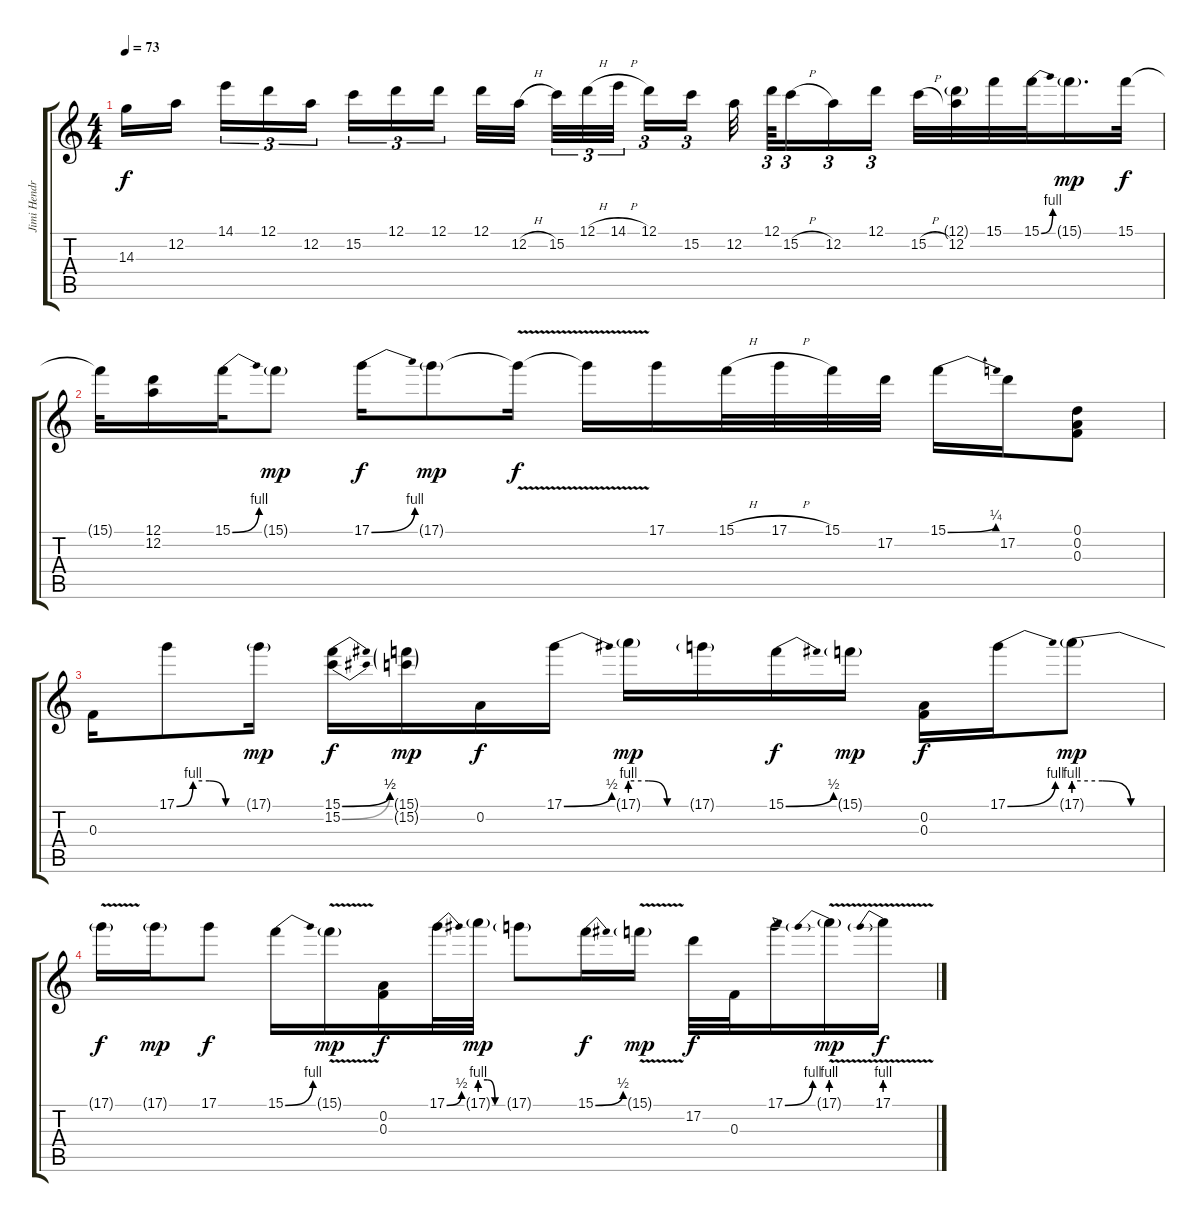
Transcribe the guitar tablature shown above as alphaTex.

\track ("Jimi Hendrix" "Jimi Hendr") {instrument overdrivenguitar}
\staff {score tabs}
\tuning (D4 A3 F3 C3 G2 D2) {hide}
\ts (4 4)
\tempo 73
\clef g2
\ks c
14.3.16{dy f} 12.2.16 14.1.16{tu (3 2)} 12.1.16{tu (3 2)} 12.2.16{tu (3 2)} 15.2.16{tu (3 2)} 12.1.16{tu (3 2)} 12.1.16{tu (3 2)} 12.1.32 12.2{h}.32 15.2.32{tu (3 2)} 12.1{h}.32{tu (3 2)} 14.1{h}.32{tu (3 2)} 12.1.16{tu (3 2)} 15.2.16{tu (3 2)} 12.2.32 12.1.64{tu (3 2)} 15.2{h}.16{tu (3 2)} 12.2.16{tu (3 2)} 12.1.16{tu (3 2)} 15.2{h}.32 (12.1{g} 12.2).32 15.1.32 15.1{be (bend 0 0 60 4)}.32 15.1{g}.16{d dy mp} 15.1.32{dy f} |
15.1{t}.32 (12.1 12.2).16 15.1{be (bend 0 0 60 4)}.32 15.1{g}.8{dy mp} 17.1{be (bend 0 0 60 4)}.16{dy f} 17.1{g}.8{dy mp} 17.1{v t}.16{dy f} 17.1{v t}.16 17.1.16 15.1{h}.32 17.1{h}.32 15.1.32 17.2.32 15.1{be (bend 0 0 60 1)}.16 17.2.16 (0.1 0.2 0.3).8 |
0.3.16 17.1{be (custom 0 0 15 4 30 4 45 0 60 0)}.8 17.1{g}.16{dy mp} (15.1{be (bend 0 0 60 2)} 15.2{be (bend 0 0 60 2)}).16{dy f} (15.1{g} 15.2{g}).16{dy mp} 0.2.16{dy f} 17.1{be (bend 0 0 60 2)}.16 17.1{be (custom 0 4 20 4 40 0 60 0) g}.16{dy mp} 17.1{g}.16 15.1{be (bend 0 0 60 2)}.16{dy f} 15.1{g}.16{dy mp} (0.2 0.3).16{dy f} 17.1{be (bend 0 0 60 4)}.16 17.1{be (custom 0 4 20 4 40 0 60 0) g}.8{dy mp} |
17.1{v t}.16{dy f} 17.1{g}.16{dy mp} 17.1.8{dy f} 15.1{be (bend 0 0 60 4)}.16 15.1{v g}.16{dy mp} (0.2 0.3).16{dy f} 17.1{be (bend 0 0 60 2)}.32 17.1{be (custom 0 4 20 4 40 0 60 0) g}.32{dy mp} 17.1{g}.8 15.1{be (bend 0 0 60 2)}.16{dy f} 15.1{v g}.16{dy mp} 17.2.32{dy f} 0.3.32 17.1{be (bend 0 0 60 4)}.16 17.1{be (prebend 0 4 60 4) v g}.16{dy mp} 17.1{be (prebend 0 4 60 4) v}.16{dy f}
